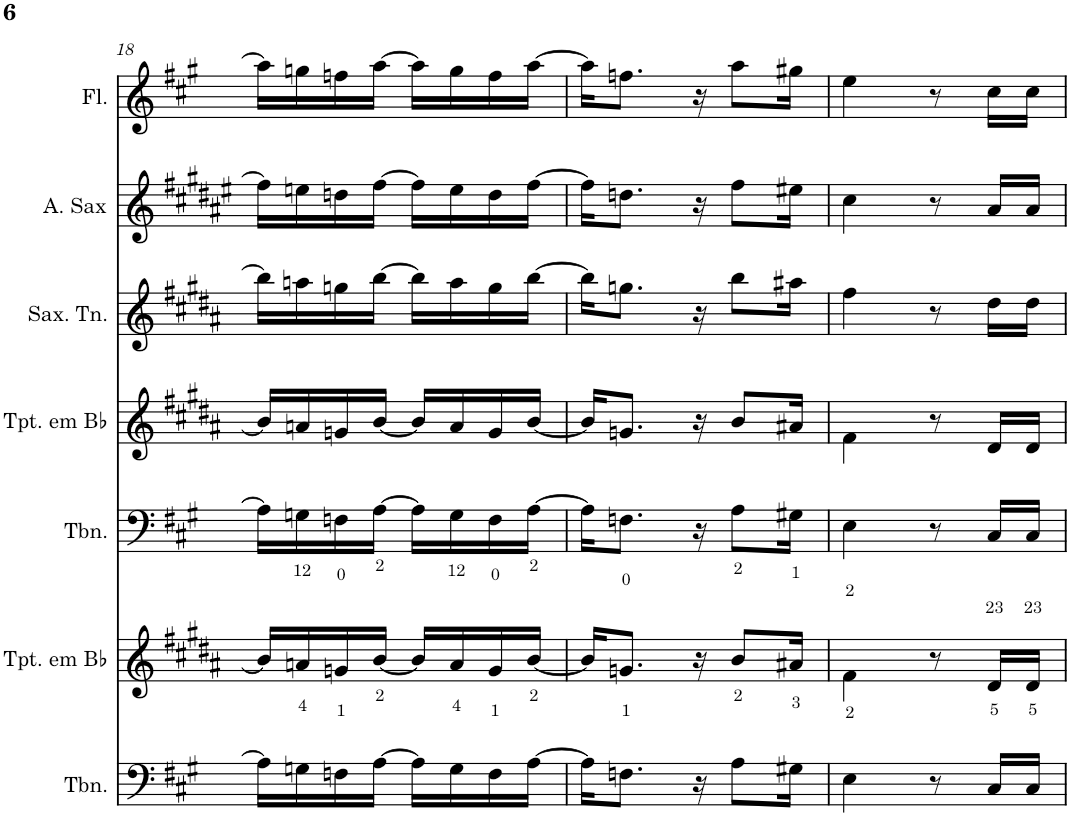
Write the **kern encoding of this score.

**kern	**kern	**kern	**kern	**kern	**kern	**kern
*part7	*part6	*part5	*part4	*part3	*part2	*part1
*staff7	*staff6	*staff5	*staff4	*staff3	*staff2	*staff1
*I"Trombone	*I"Trompete em Bb	*I"Trombone	*I"Trompete em Bb	*I"Saxofone Tenor	*I"Saxofone Alto	*I"Flauta Transversal
*I'Tbn.	*I'Tpt. em Bb	*I'Tbn.	*I'Tpt. em Bb	*I'Sax. Tn.	*	*I'Fl.
!!LO:PB:g=z
*clefF4	*clefG2	*clefF4	*clefG2	*clefG2	*clefG2	*clefG2
*	*Trd1c2	*	*Trd1c2	*Trd8c14	*Trd5c9	*
*k[f#c#g#]	*k[f#c#g#d#a#]	*k[f#c#g#]	*k[f#c#g#d#a#]	*k[f#c#g#d#a#]	*k[f#c#g#d#a#e#]	*k[f#c#g#]
*A:	*B:	*A:	*B:	*B:	*F#:	*A:
*M2/4	*M2/4	*M2/4	*M2/4	*M2/4	*M2/4	*M2/4
=18	=18	=18	=18	=18	=18	=18
16A\LL]	16b/LL]	16A\LL]	16b/LL]	16bb\LL]	16ff#\LL]	16aa\LL]
16Gn\	16an/	16Gn\	16an/	16aan\	16een\	16ggn\
16Fn\	16gn/	16Fn\	16gn/	16ggn\	16ddn\	16ffn\
[16A\JJ	[16b/JJ	[16A\JJ	[16b/JJ	[16bb\JJ	[16ff#\JJ	[16aa\JJ
16A\LL]	16b/LL]	16A\LL]	16b/LL]	16bb\LL]	16ff#\LL]	16aa\LL]
16G\	16a/	16G\	16a/	16aa\	16ee\	16gg\
16F\	16g/	16F\	16g/	16gg\	16dd\	16ff\
[16A\JJ	[16b/JJ	[16A\JJ	[16b/JJ	[16bb\JJ	[16ff#\JJ	[16aa\JJ
=19	=19	=19	=19	=19	=19	=19
16A\KL]	16b/KL]	16A\KL]	16b/KL]	16bb\KL]	16ff#\KL]	16aa\KL]
8.Fn\J	8.gn/J	8.Fn\J	8.gn/J	8.ggn\J	8.ddn\J	8.ffn\J
16r	16r	16r	16r	16r	16r	16r
8A\L	8b/L	8A\L	8b/L	8bb\L	8ff#\L	8aa\L
16G#X\Jk	16a#X/Jk	16G#X\Jk	16a#X/Jk	16aa#X\Jk	16ee#X\Jk	16gg#X\Jk
=20	=20	=20	=20	=20	=20	=20
4E\	4f#\	4E\	4f#\	4ff#\	4cc#\	4ee\
8r	8r	8r	8r	8r	8r	8r
16C#/LL	16d#/LL	16C#/LL	16d#/LL	16dd#\LL	16a#/LL	16cc#\LL
16C#/JJ	16d#/JJ	16C#/JJ	16d#/JJ	16dd#\JJ	16a#/JJ	16cc#\JJ
=	=	=	=	=	=	=
*-	*-	*-	*-	*-	*-	*-
